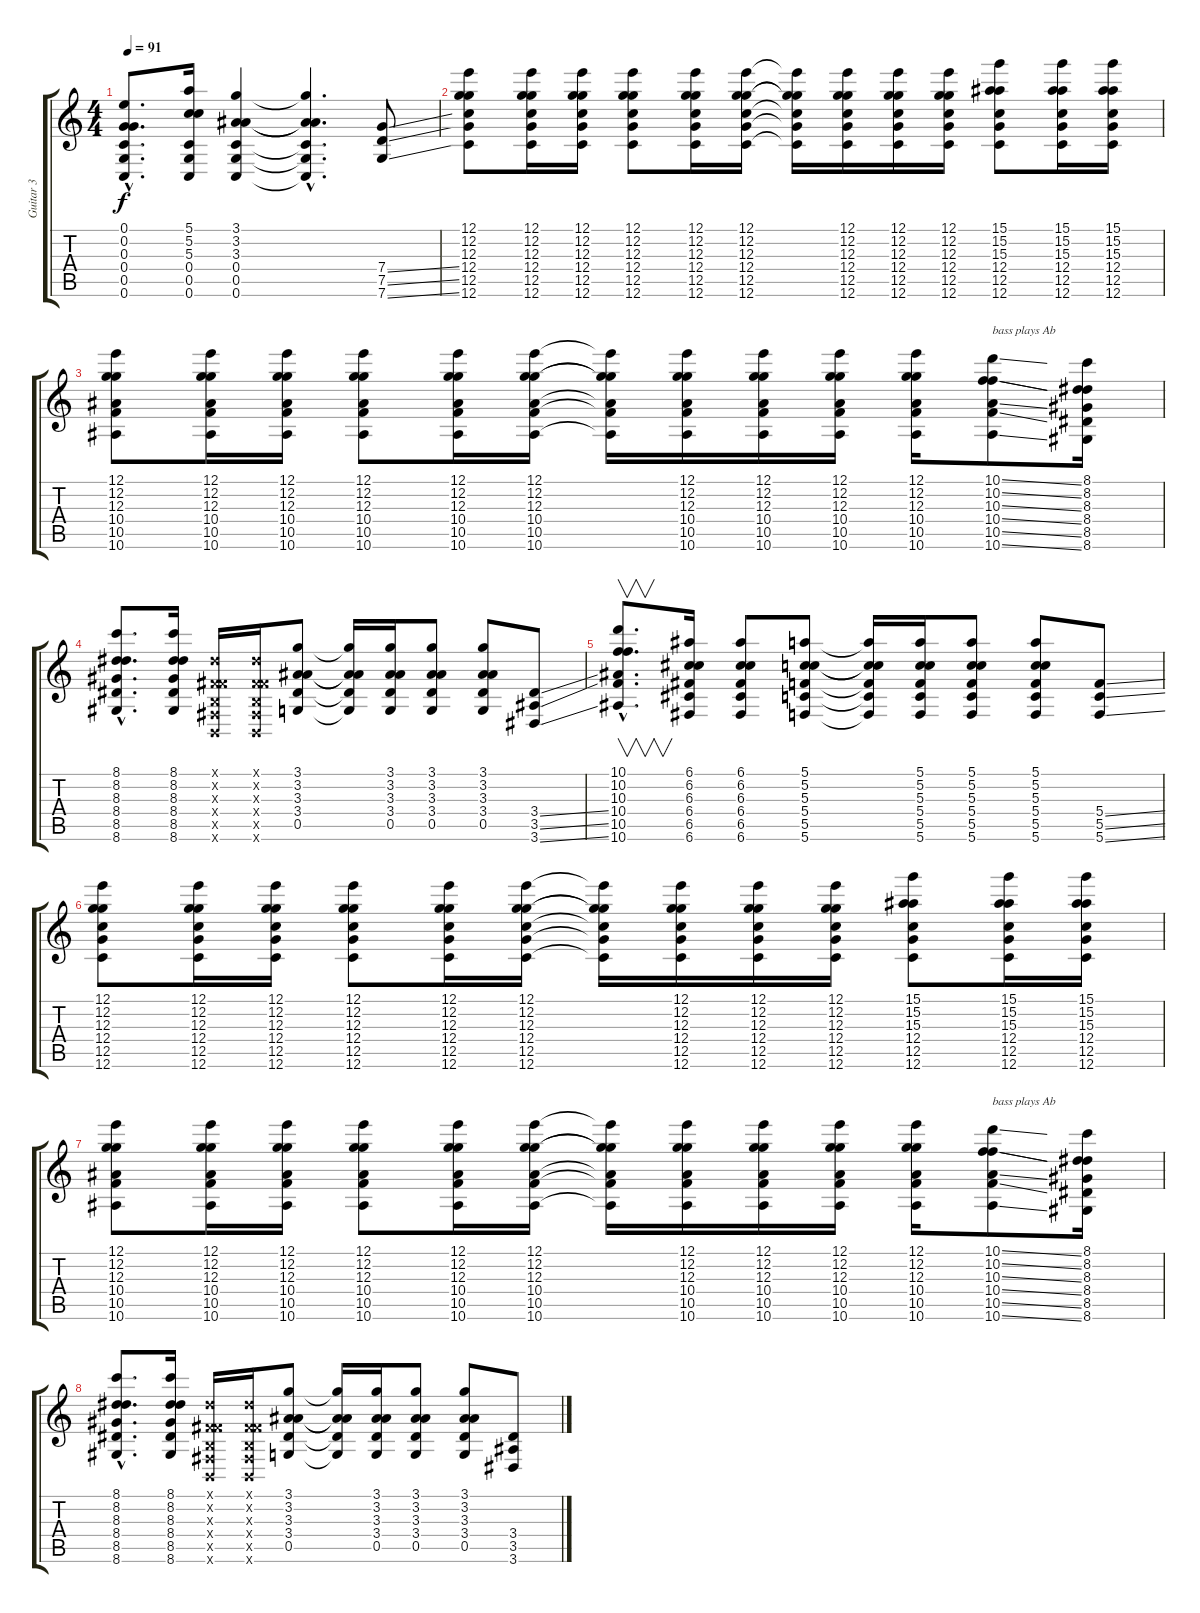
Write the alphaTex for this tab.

\track ("Guitar 3" "Guitar 3") {instrument overdrivenguitar}
\staff {score tabs}
\tuning (E4 G3 G3 C3 G2 C2) {hide}
\ts (4 4)
\tempo 91
\clef g2
\ks c
(0.1{hac} 0.2{hac} 0.3{hac} 0.4{hac} 0.5{hac} 0.6{hac}).8{d dy f} (5.1 5.2 5.3 0.4 0.5 0.6).16 (3.1 3.2 3.3 0.4 0.5 0.6).4 (3.1{hac t} 3.2{hac t} 3.3{hac t} 0.4{hac t} 0.5{hac t} 0.6{hac t}).4{d} (7.4{ss} 7.5{ss} 7.6{ss}).8 |
(12.1 12.2 12.3 12.4 12.5 12.6).8 (12.1 12.2 12.3 12.4 12.5 12.6).16 (12.1 12.2 12.3 12.4 12.5 12.6).16 (12.1 12.2 12.3 12.4 12.5 12.6).8 (12.1 12.2 12.3 12.4 12.5 12.6).16 (12.1 12.2 12.3 12.4 12.5 12.6).16 (12.1{t} 12.2{t} 12.3{t} 12.4{t} 12.5{t} 12.6{t}).16 (12.1 12.2 12.3 12.4 12.5 12.6).16 (12.1 12.2 12.3 12.4 12.5 12.6).16 (12.1 12.2 12.3 12.4 12.5 12.6).16 (15.1 15.2 15.3 12.4 12.5 12.6).8 (15.1 15.2 15.3 12.4 12.5 12.6).16 (15.1 15.2 15.3 12.4 12.5 12.6).16 |
(12.1 12.2 12.3 10.4 10.5 10.6).8 (12.1 12.2 12.3 10.4 10.5 10.6).16 (12.1 12.2 12.3 10.4 10.5 10.6).16 (12.1 12.2 12.3 10.4 10.5 10.6).8 (12.1 12.2 12.3 10.4 10.5 10.6).16 (12.1 12.2 12.3 10.4 10.5 10.6).16 (12.1{t} 12.2{t} 12.3{t} 10.4{t} 10.5{t} 10.6{t}).16 (12.1 12.2 12.3 10.4 10.5 10.6).16 (12.1 12.2 12.3 10.4 10.5 10.6).16 (12.1 12.2 12.3 10.4 10.5 10.6).16 (12.1 12.2 12.3 10.4 10.5 10.6).16 (10.1{ss} 10.2{ss} 10.3{ss} 10.4{ss} 10.5{ss} 10.6{ss}).8{txt "bass plays Ab"} (8.1 8.2 8.3 8.4 8.5 8.6).16 |
(8.1{hac} 8.2{hac} 8.3{hac} 8.4{hac} 8.5{hac} 8.6{hac}).8{d} (8.1 8.2 8.3 8.4 8.5 8.6).16 (-1.1{x} -1.2{x} -1.3{x} -1.4{x} -1.5{x} -1.6{x}).16 (-1.1{x} -1.2{x} -1.3{x} -1.4{x} -1.5{x} -1.6{x}).16 (3.1 3.2 3.3 3.4 0.5).8 (3.1{t} 3.2{t} 3.3{t} 3.4{t} 0.5{t}).16 (3.1 3.2 3.3 3.4 0.5).16 (3.1 3.2 3.3 3.4 0.5).8 (3.1 3.2 3.3 3.4 0.5).8 (3.4{ss} 3.5{ss} 3.6{ss}).8 |
(10.1{hac} 10.2{hac} 10.3{hac} 10.4{hac} 10.5{hac} 10.6{hac}).8{v d} (6.1 6.2 6.3 6.4 6.5 6.6).16 (6.1 6.2 6.3 6.4 6.5 6.6).8 (5.1 5.2 5.3 5.4 5.5 5.6).8 (5.1{t} 5.2{t} 5.3{t} 5.4{t} 5.5{t} 5.6{t}).16 (5.1 5.2 5.3 5.4 5.5 5.6).16 (5.1 5.2 5.3 5.4 5.5 5.6).8 (5.1 5.2 5.3 5.4 5.5 5.6).8 (5.4{ss} 5.5{ss} 5.6{ss}).8 |
(12.1 12.2 12.3 12.4 12.5 12.6).8 (12.1 12.2 12.3 12.4 12.5 12.6).16 (12.1 12.2 12.3 12.4 12.5 12.6).16 (12.1 12.2 12.3 12.4 12.5 12.6).8 (12.1 12.2 12.3 12.4 12.5 12.6).16 (12.1 12.2 12.3 12.4 12.5 12.6).16 (12.1{t} 12.2{t} 12.3{t} 12.4{t} 12.5{t} 12.6{t}).16 (12.1 12.2 12.3 12.4 12.5 12.6).16 (12.1 12.2 12.3 12.4 12.5 12.6).16 (12.1 12.2 12.3 12.4 12.5 12.6).16 (15.1 15.2 15.3 12.4 12.5 12.6).8 (15.1 15.2 15.3 12.4 12.5 12.6).16 (15.1 15.2 15.3 12.4 12.5 12.6).16 |
(12.1 12.2 12.3 10.4 10.5 10.6).8 (12.1 12.2 12.3 10.4 10.5 10.6).16 (12.1 12.2 12.3 10.4 10.5 10.6).16 (12.1 12.2 12.3 10.4 10.5 10.6).8 (12.1 12.2 12.3 10.4 10.5 10.6).16 (12.1 12.2 12.3 10.4 10.5 10.6).16 (12.1{t} 12.2{t} 12.3{t} 10.4{t} 10.5{t} 10.6{t}).16 (12.1 12.2 12.3 10.4 10.5 10.6).16 (12.1 12.2 12.3 10.4 10.5 10.6).16 (12.1 12.2 12.3 10.4 10.5 10.6).16 (12.1 12.2 12.3 10.4 10.5 10.6).16 (10.1{ss} 10.2{ss} 10.3{ss} 10.4{ss} 10.5{ss} 10.6{ss}).8{txt "bass plays Ab"} (8.1 8.2 8.3 8.4 8.5 8.6).16 |
(8.1{hac} 8.2{hac} 8.3{hac} 8.4{hac} 8.5{hac} 8.6{hac}).8{d} (8.1 8.2 8.3 8.4 8.5 8.6).16 (-1.1{x} -1.2{x} -1.3{x} -1.4{x} -1.5{x} -1.6{x}).16 (-1.1{x} -1.2{x} -1.3{x} -1.4{x} -1.5{x} -1.6{x}).16 (3.1 3.2 3.3 3.4 0.5).8 (3.1{t} 3.2{t} 3.3{t} 3.4{t} 0.5{t}).16 (3.1 3.2 3.3 3.4 0.5).16 (3.1 3.2 3.3 3.4 0.5).8 (3.1 3.2 3.3 3.4 0.5).8 (3.4{ss} 3.5{ss} 3.6{ss}).8
